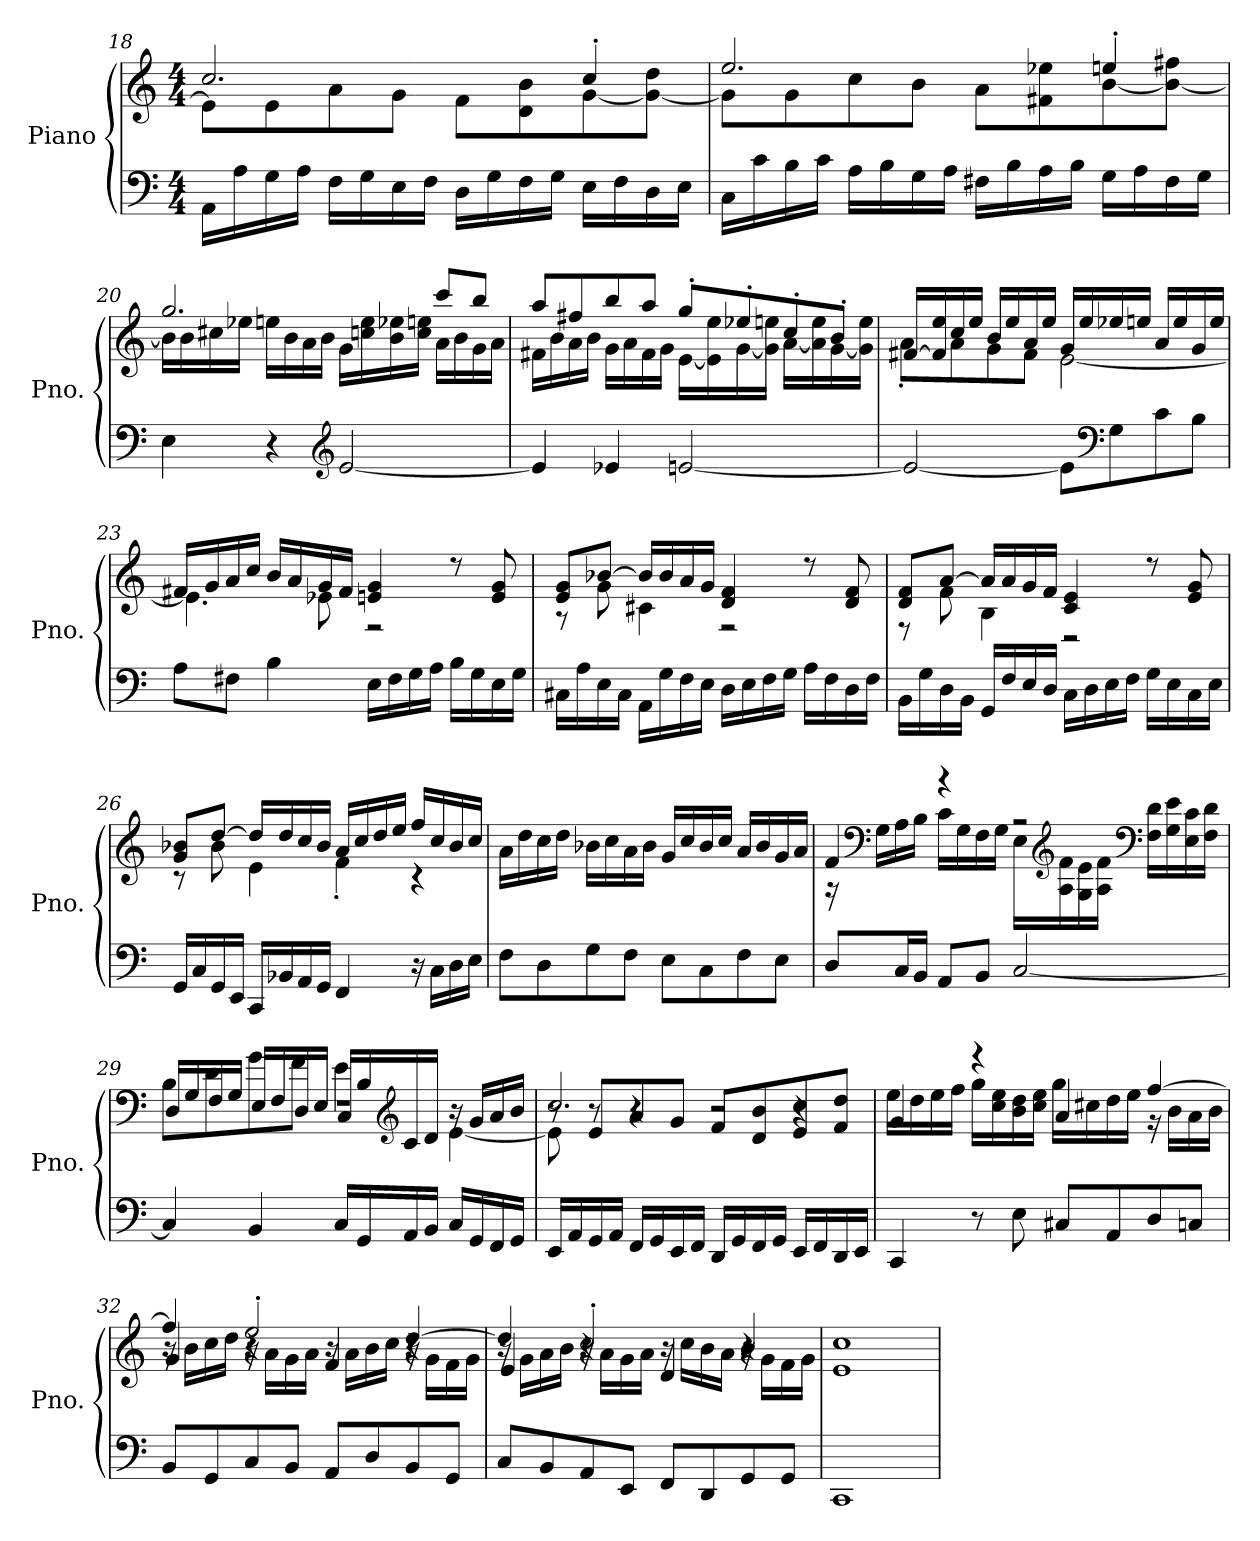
**kern	**kern
*part1	*part1
*staff2	*staff1
*I"Piano	*
*I'Pno.	*
*clefF4	*clefG2
*k[]	*k[]
*M4/4	*M4/4
=18	=18
*	*^
16AA\LL	2.cc/	8e\L]
16A\	.	.
16G\	.	8e\
16A\JJ	.	.
16F\LL	.	8a\
16G\	.	.
16E\	.	8g\J
16F\JJ	.	.
16D\LL	.	8f\L
16G\	.	.
16F\	.	8d\ 8b\
16G\JJ	.	.
16E\LL	4cc'/	[8g\
16F\	.	.
16D\	.	8g\_ 8dd\J
16E\JJ	.	.
!!LO:LB:g=z	!!
=19	=19	=19
16C\LL	2.ee/	8g\L]
16c\	.	.
16B\	.	8g\
16c\JJ	.	.
16A\LL	.	8cc\
16B\	.	.
16G\	.	8b\J
16A\JJ	.	.
16F#X\LL	.	8a\L
16B\	.	.
16A\	.	8f#X\ 8ee-X\
16B\JJ	.	.
16G\LL	4een'/	[8b\
16A\	.	.
16F#\	.	8b\_ 8ff#X\J
16G\JJ	.	.
=20	=20	=20
4E\	2.gg/	16b\LL]
.	.	16b\
.	.	16cc#X\
.	.	16ee-X\JJ
4r	.	16een\LL
.	.	16b\
.	.	16a\
.	.	16b\JJ
*clefG2	*	*
[2e/	.	16g\LL
.	.	16ccn\ 16ee\
.	.	16b\ 16ee-X\
.	.	16cc\ 16een\JJ
.	8ccc/L	16a\LL
.	.	16b\
.	8bb/J	16g\
.	.	16a\JJ
!!LO:LB:g=z	!!
=21	=21	=21
4e/]	8aa/L	16f#X\LL
.	.	16b\
.	8ff#X/	16a\
.	.	16b\JJ
4e-X/	8bb/	16g\LL
.	.	16a\
.	8aa/J	16f#\
.	.	16g\JJ
[2en/	8gg'/L	[16e\LL
.	.	16e\] 16ee\
.	8ee-X'/	[16g\
.	.	16g\] 16een\JJ
.	8cc'/	[16a\LL
.	.	16a\] 16ee\
.	8b'/J	[16g\
.	.	16g\] 16ee\JJ
=22	=22	=22
2e/_	[16f#X/LL	8a'\L
.	16f#/] 16ee/	.
.	16cc/	8a\
.	16ee/JJ	.
.	16b/LL	8g\
.	16ee/	.
.	16a/	8f#\J
.	16ee/JJ	.
8e\L]	16g/LL	[2e\
.	16ee/	.
*clefF4	*	*
8G\	16ee-X/	.
.	16een/JJ	.
8c\	16a/LL	.
.	16ee/	.
8B\J	16g/	.
.	16ee/JJ	.
!!LO:LB:g=z	!!
=23	=23	=23
8A\L	16f#X/LL	4.e\]
.	16g/	.
8F#X\J	16a/	.
.	16cc/JJ	.
4B\	16b/LL	.
.	16a/	.
.	16g/	8e-X\
.	16f#/JJ	.
16E\LL	4en/ 4g/	2r
16F#\	.	.
16G\	.	.
16A\JJ	.	.
16B\LL	8r	.
16G\	.	.
16E\	8e/ 8g/	.
16G\JJ	.	.
=24	=24	=24
16C#X\LL	8e/ 8g/L	8r
16A\	.	.
16E\	[8b-X/J	8g\
16C#\JJ	.	.
16AA\LL	16b-/LL]	4c#X\
16G\	16b-/	.
16F\	16a/	.
16E\JJ	16g/JJ	.
16D\LL	4d/ 4f/	2r
16E\	.	.
16F\	.	.
16G\JJ	.	.
16A\LL	8r	.
16F\	.	.
16D\	8d/ 8f/	.
16F\JJ	.	.
!!LO:PB:g=z	!!
=25	=25	=25
16BB\LL	8d/ 8f/L	8r
16G\	.	.
16D\	[8a/J	8f\
16BB\JJ	.	.
16GG/LL	16a/LL]	4B\
16F/	16a/	.
16E/	16g/	.
16D/JJ	16f/JJ	.
16C\LL	4c/ 4e/	2r
16D\	.	.
16E\	.	.
16F\JJ	.	.
16G\LL	8r	.
16E\	.	.
16C\	8e/ 8g/	.
16E\JJ	.	.
=26	=26	=26
16GG/LL	8g/ 8b-X/L	8r
16C/	.	.
16GG/	[8dd/J	8b-\
16EE/JJ	.	.
16CC/LL	16dd/LL]	4e\
16BB-X/	16dd/	.
16AA/	16cc/	.
16GG/JJ	16b-/JJ	.
4FF/	16a/LL	4f'\
.	16cc/	.
.	16dd/	.
.	16ee/JJ	.
16r	16ff/LL	4r
16C\LL	16cc/	.
16D\	16b-/	.
16E\JJ	16cc/JJ	.
*	*v	*v
!!LO:LB:g=z
=27	=27
8F\L	16a\LL
.	16dd\
8D\	16cc\
.	16dd\JJ
8G\	16b-X\LL
.	16cc\
8F\J	16a\
.	16b-\JJ
8E\L	16g/LL
.	16cc/
8C\	16b-/
.	16cc/JJ
8F\	16a/LL
.	16b-/
8E\J	16g/
.	16a/JJ
=28	=28
*	*^
8D/L	4f/	16r
*	*clefF4	*
.	.	16G\LL
16C/L	.	16A\
16BB/JJ	.	16B\JJ
8AA/L	4r	16c\LL
.	.	16G\
8BB/J	.	16F\
.	.	16G\JJ
[2C/	2r	16E\LL
*	*clefG2	*
.	.	16A\ 16f\
.	.	16G\ 16e\
.	.	16A\ 16f\JJ
*	*clefF4	*
.	.	16F\ 16d\LL
.	.	16G\ 16e\
.	.	16E\ 16c\
.	.	16F\ 16d\JJ
!!LO:LB:g=z
=29	=29	=29
*	*	*^
4C/]	1r	8B\L	16D/LL
.	.	.	16G/
.	.	8d\	16F/
.	.	.	16G/JJ
4BB/	.	8g\	16E/LL
.	.	.	16F/
.	.	8f\J	16D/
.	.	.	16E/JJ
16C/LL	.	4e\	16C/LL
16GG/	.	.	16B/
*	*clefG2	*	*
16AA/	.	.	16c/
16BB/JJ	.	.	16d/JJ
16C/LL	.	[4e\	16r
16GG/	.	.	16g/LL
16FF/	.	.	16a/
16GG/JJ	.	.	16b/JJ
=30	=30	=30	=30
16EE/LL	2.cc/	8e\]	8r
16AA/	.	.	.
16GG/	.	8r	8e/L
16AA/JJ	.	.	.
16FF/LL	.	4r	8a/
16GG/	.	.	.
16EE/	.	.	8g/J
16FF/JJ	.	.	.
16DD/LL	.	2r	8f/L
16GG/	.	.	.
16FF/	.	.	8d/ 8b/
16GG/JJ	.	.	.
16EE/LL	4r	.	8e/ 8cc/
16FF/	.	.	.
16DD/	.	.	8f/ 8dd/J
16EE/JJ	.	.	.
*	*	*v	*v
!!LO:LB:g=z
=31	=31	=31
4CC/	4g/	16ee\LL
.	.	16dd\
.	.	16ee\
.	.	16ff\JJ
8r	4r	16gg\LL
.	.	16cc\ 16ee\
8E\	.	16b\ 16dd\
.	.	16cc\ 16ee\JJ
8C#X/L	4a/	16gg\LL
.	.	16cc#X\
8AA/	.	16dd\
.	.	16ee\JJ
8D/	[4ff/	16r
.	.	16b\LL
8Cn/J	.	16a\
.	.	16b\JJ
=32	=32	=32
*	*	*^
8BB/L	4ff/]	16r	4g/
.	.	16b\LL	.
8GG/	.	16cc\	.
.	.	16dd\JJ	.
8C/	2ee'/	16r	4r
.	.	16a\LL	.
8BB/J	.	16g\	.
.	.	16a\JJ	.
8AA/L	.	16r	4f/
.	.	16a\LL	.
8D/	.	16b\	.
.	.	16cc\JJ	.
8BB/	[4dd/	16r	4r
.	.	16g\LL	.
8GG/J	.	16f\	.
.	.	16g\JJ	.
!!LO:LB:g=z	!!	!!
=33	=33	=33	=33
8C/L	4dd/]	16r	4e/
.	.	16g\LL	.
8BB/	.	16a\	.
.	.	16b\JJ	.
8AA/	2cc'/	16r	4r
.	.	16a\LL	.
8EE/J	.	16g\	.
.	.	16a\JJ	.
8FF/L	.	16r	4d/
.	.	16cc\LL	.
8DD/	.	16b\	.
.	.	16a\JJ	.
8GG/	4b/	16r	4r
.	.	16g\LL	.
8GG/J	.	16f\	.
.	.	16g\JJ	.
*	*v	*v	*v
=34	=34
1CC	1e 1cc
=	=
*-	*-
